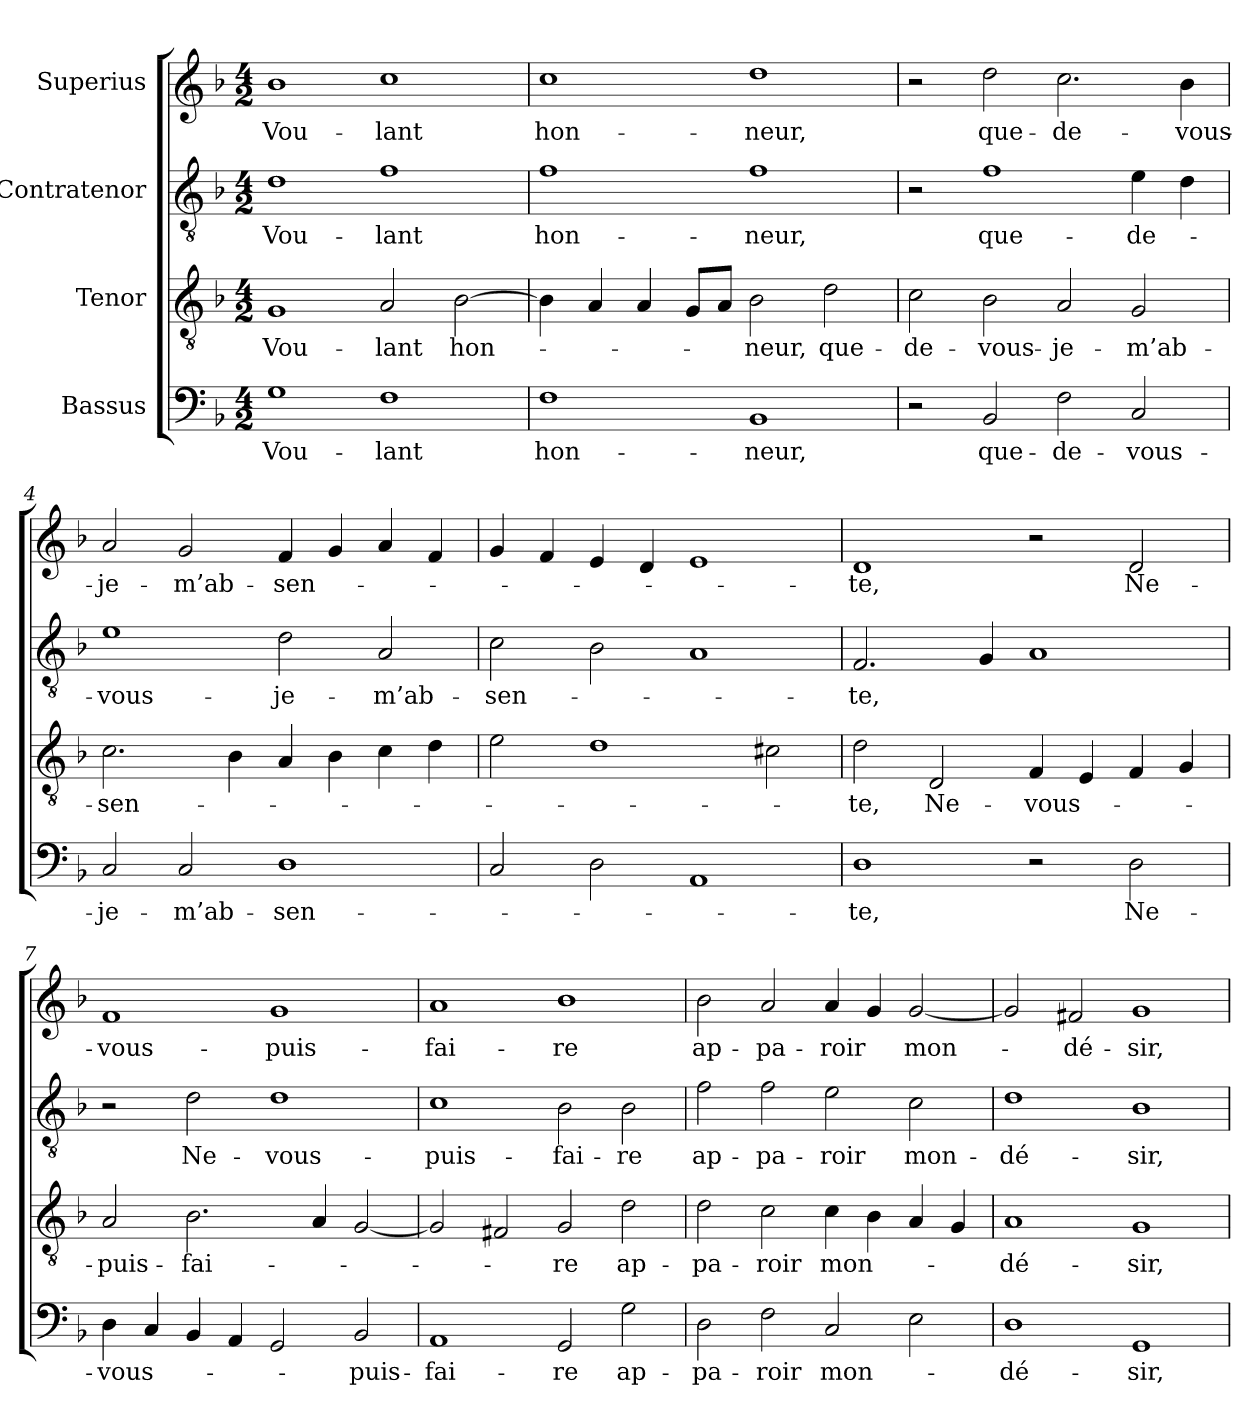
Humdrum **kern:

**kern	**text	**kern	**text	**kern	**text	**kern	**text
*part4	*part4	*part3	*part3	*part2	*part2	*part1	*part1
*staff4	*staff4	*staff3	*staff3	*staff2	*staff2	*staff1	*staff1
*I"Bassus	*	*I"Tenor	*	*I"Contratenor	*	*I"Superius	*
*clefF4	*	*clefGv2	*	*clefGv2	*	*clefG2	*
*k[b-]	*	*k[b-]	*	*k[b-]	*	*k[b-]	*
*M4/2	*	*M4/2	*	*M4/2	*	*M4/2	*
=1	=1	=1	=1	=1	=1	=1	=1
1G\	Vou-	1G/	Vou-	1d\	Vou-	1b-\	Vou-
1F\	-lant	2A/	-lant	1f\	-lant	1cc\	-lant
.	.	[2B-\	hon-	.	.	.	.
=2	=2	=2	=2	=2	=2	=2	=2
1F\	hon-	4B-\]	.	1f\	hon-	1cc\	hon-
.	.	4A/	.	.	.	.	.
.	.	4A/	.	.	.	.	.
.	.	8G/L	.	.	.	.	.
.	.	8A/J	.	.	.	.	.
1BB-/	-neur,	2B-\	-neur,	1f\	-neur,	1dd\	-neur,
.	.	2d\	que-	.	.	.	.
=3	=3	=3	=3	=3	=3	=3	=3
2r	.	2c\	de-	2r	.	2r	.
2BB-/	que-	2B-\	vous-	1f\	que-	2dd\	que-
2F\	de-	2A/	je-	.	.	2.cc\	de-
2C/	vous-	2G/	m’ab-	4e\	de-	.	.
.	.	.	.	4d\	.	4b-\	vous-
=4	=4	=4	=4	=4	=4	=4	=4
2C/	je-	2.c\	-sen-	1e\	vous-	2a/	je-
2C/	m’ab-	.	.	.	.	2g/	m’ab-
.	.	4B-\	.	.	.	.	.
1D\	-sen-	4A/	.	2d\	je-	4f/	-sen-
.	.	4B-\	.	.	.	4g/	.
.	.	4c\	.	2A/	m’ab-	4a/	.
.	.	4d\	.	.	.	4f/	.
=5	=5	=5	=5	=5	=5	=5	=5
2C/	.	2e\	.	2c\	-sen-	4g/	.
.	.	.	.	.	.	4f/	.
2D\	.	1d\	.	2B-\	.	4e/	.
.	.	.	.	.	.	4d/	.
1AA/	.	.	.	1A/	.	1e/	.
.	.	2c#X\	.	.	.	.	.
=6	=6	=6	=6	=6	=6	=6	=6
1D\	-te,	2d\	-te,	2.F/	-te,	1d/	-te,
.	.	2D/	Ne-	.	.	.	.
.	.	.	.	4G/	.	.	.
2r	.	4F/	vous-	1A/	.	2r	.
.	.	4E/	.	.	.	.	.
2D\	Ne-	4F/	.	.	.	2d/	Ne-
.	.	4G/	.	.	.	.	.
=7	=7	=7	=7	=7	=7	=7	=7
4D\	vous-	2A/	puis-	2r	.	1f/	vous-
4C/	.	.	.	.	.	.	.
4BB-/	.	2.B-\	fai-	2d\	Ne-	.	.
4AA/	.	.	.	.	.	.	.
2GG/	.	.	.	1d\	vous-	1g/	puis-
.	.	4A/	.	.	.	.	.
2BB-/	puis-	[2G/	.	.	.	.	.
=8	=8	=8	=8	=8	=8	=8	=8
1AA/	fai-	2G/]	.	1c\	puis-	1a/	fai-
.	.	2F#X/	.	.	.	.	.
2GG/	-re	2G/	-re	2B-\	fai-	1b-\	-re
2G\	ap-	2d\	ap-	2B-\	-re	.	.
=9	=9	=9	=9	=9	=9	=9	=9
2D\	-pa-	2d\	-pa-	2f\	ap-	2b-\	ap-
2F\	-roir	2c\	-roir	2f\	-pa-	2a/	-pa-
2C/	mon-	4c\	mon-	2e\	-roir	4a/	-roir
.	.	4B-\	.	.	.	4g/	.
2E\	.	4A/	.	2c\	mon-	[2g/	mon-
.	.	4G/	.	.	.	.	.
=10	=10	=10	=10	=10	=10	=10	=10
1D\	dé-	1A/	dé-	1d\	dé-	2g/]	.
.	.	.	.	.	.	2f#X/	dé-
1GG/	-sir,	1G/	-sir,	1B-\	-sir,	1g/	-sir,
=	=	=	=	=	=	=	=
*-	*-	*-	*-	*-	*-	*-	*-
